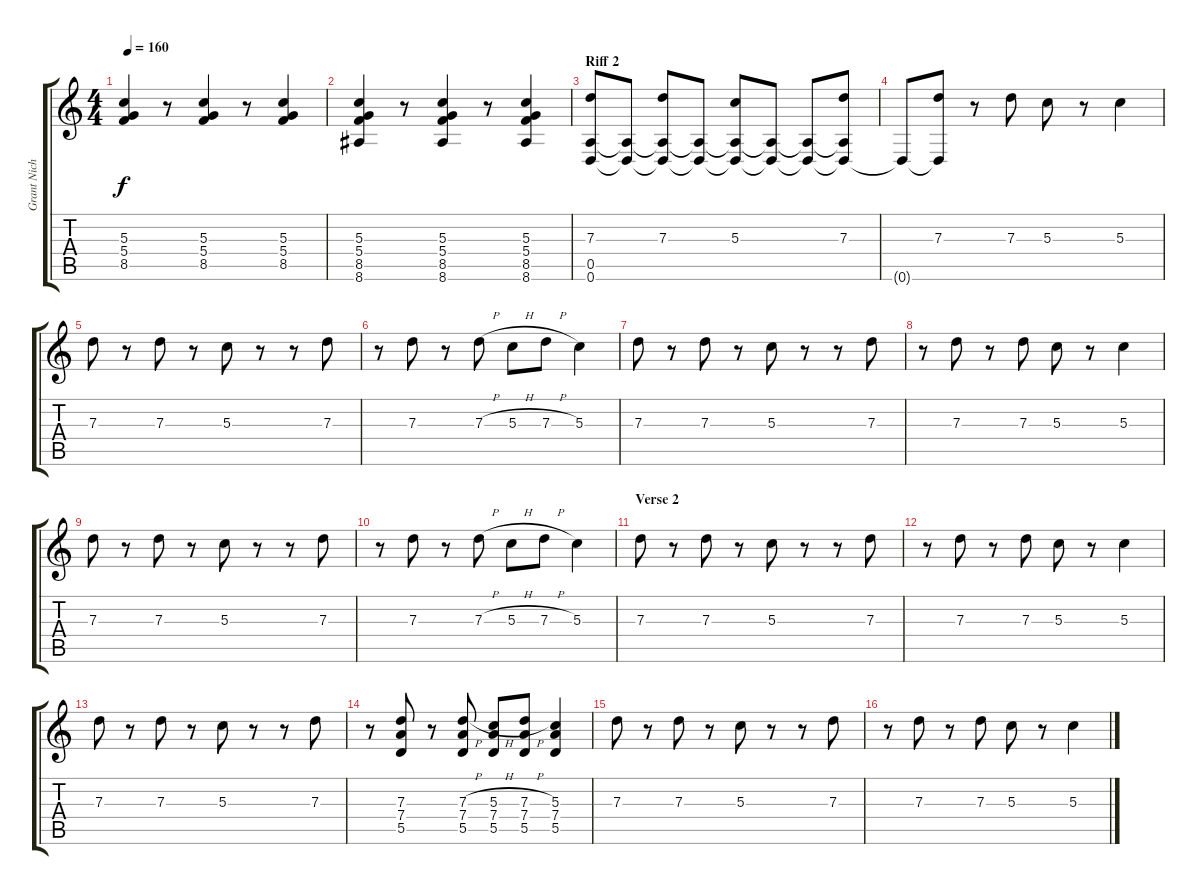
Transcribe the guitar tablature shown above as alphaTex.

\track ("Grant Nicholas (Lead Guitar)" "Grant Nich") {instrument overdrivenguitar}
\staff {score tabs}
\tuning (E4 B3 G3 D3 A2 D2) {hide}
\ts (4 4)
\tempo 160
\clef g2
\ks c
(5.3 5.4 8.5).4{dy f} r.8 (5.3 5.4 8.5).4 r.8 (5.3 5.4 8.5).4 |
(5.3 5.4 8.5 8.6).4 r.8 (5.3 5.4 8.5 8.6).4 r.8 (5.3 5.4 8.5 8.6).4 |
\section ("" "Riff 2")
(7.3 0.5 0.6).8 (0.5{t} 0.6{t}).8 (7.3 0.5{t} 0.6{t}).8 (0.5{t} 0.6{t}).8 (5.3 0.5{t} 0.6{t}).8 (0.5{t} 0.6{t}).8 (0.5{t} 0.6{t}).8 (7.3 0.5{t} 0.6{t}).8 |
0.6{t}.8 (7.3 0.6{t}).8 r.8 7.3.8 5.3.8 r.8 5.3.4 |
7.3.8 r.8 7.3.8 r.8 5.3.8 r.8 r.8 7.3.8 |
r.8 7.3.8 r.8 7.3{h}.8 5.3{h}.8 7.3{h}.8 5.3.4 |
7.3.8 r.8 7.3.8 r.8 5.3.8 r.8 r.8 7.3.8 |
r.8 7.3.8 r.8 7.3.8 5.3.8 r.8 5.3.4 |
7.3.8 r.8 7.3.8 r.8 5.3.8 r.8 r.8 7.3.8 |
r.8 7.3.8 r.8 7.3{h}.8 5.3{h}.8 7.3{h}.8 5.3.4 |
\section ("" "Verse 2")
7.3.8 r.8 7.3.8 r.8 5.3.8 r.8 r.8 7.3.8 |
r.8 7.3.8 r.8 7.3.8 5.3.8 r.8 5.3.4 |
7.3.8 r.8 7.3.8 r.8 5.3.8 r.8 r.8 7.3.8 |
r.8 (7.3 7.4 5.5).8 r.8 (7.3{h} 7.4 5.5).8 (5.3{h} 7.4 5.5).8 (7.3{h} 7.4 5.5).8 (5.3 7.4 5.5).4 |
7.3.8 r.8 7.3.8 r.8 5.3.8 r.8 r.8 7.3.8 |
r.8 7.3.8 r.8 7.3.8 5.3.8 r.8 5.3.4
